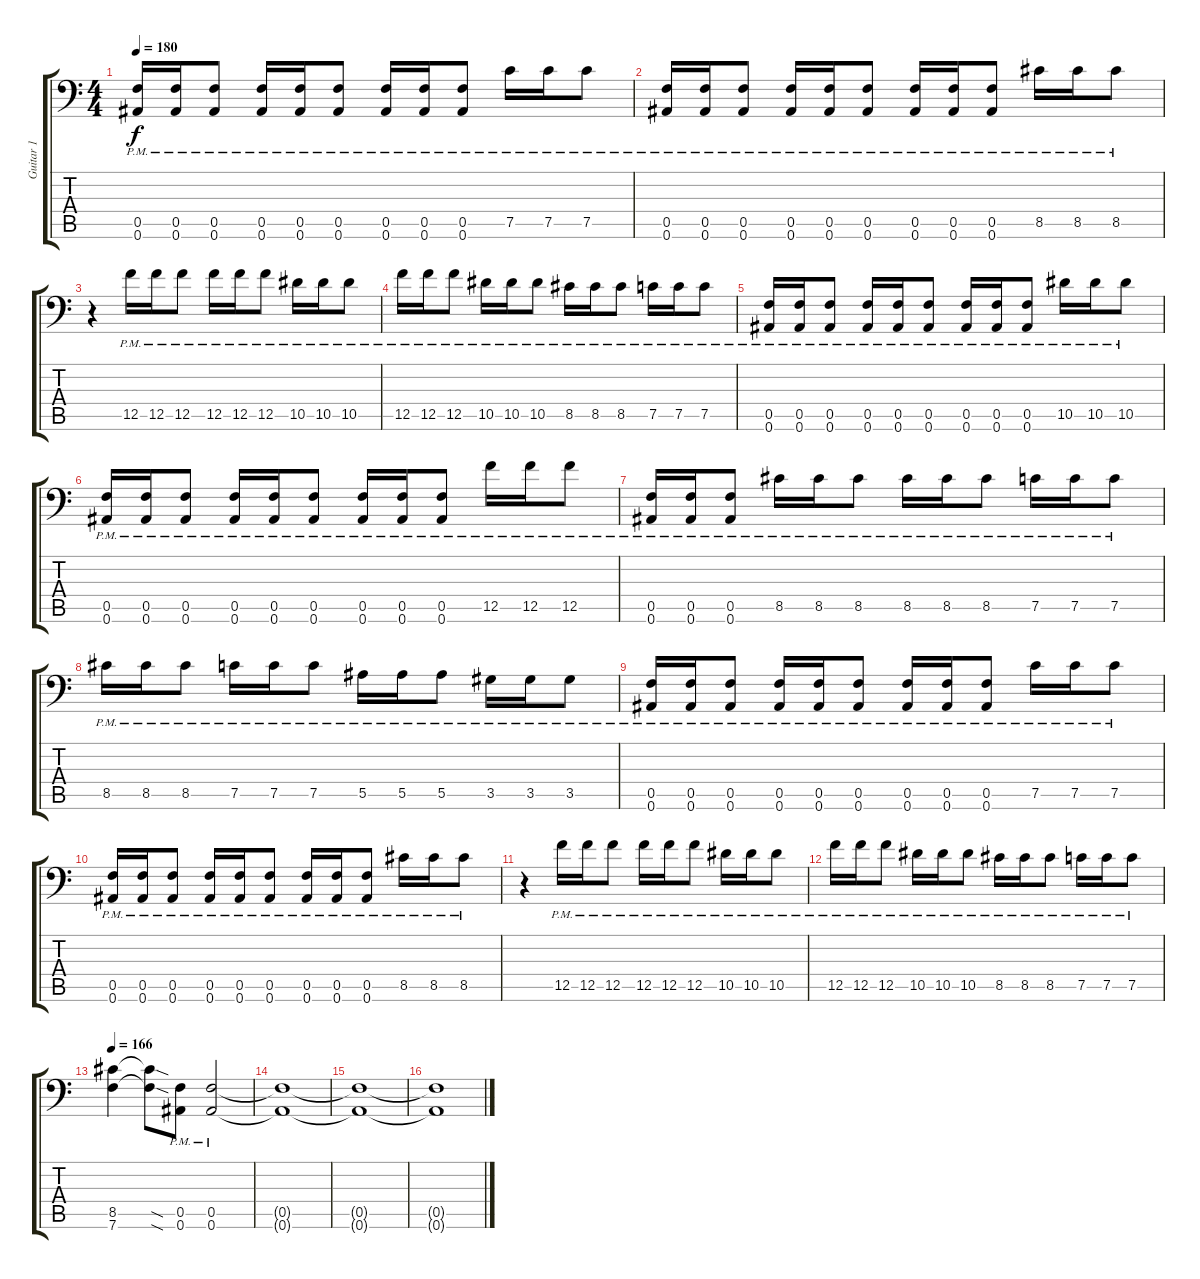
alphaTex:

\track ("Guitar 1" "Guitar 1") {instrument distortionguitar}
\staff {score tabs}
\tuning (C4 G3 Eb3 Bb2 F2 Bb1) {hide}
\ts (4 4)
\tempo 180
\clef f4
\ks c
(0.5{pm} 0.6{pm}).16{dy f} (0.5{pm} 0.6{pm}).16 (0.5{pm} 0.6{pm}).8 (0.5{pm} 0.6{pm}).16 (0.5{pm} 0.6{pm}).16 (0.5{pm} 0.6{pm}).8 (0.5{pm} 0.6{pm}).16 (0.5{pm} 0.6{pm}).16 (0.5{pm} 0.6{pm}).8 7.5{pm}.16 7.5{pm}.16 7.5{pm}.8 |
(0.5{pm} 0.6{pm}).16 (0.5{pm} 0.6{pm}).16 (0.5{pm} 0.6{pm}).8 (0.5{pm} 0.6{pm}).16 (0.5{pm} 0.6{pm}).16 (0.5{pm} 0.6{pm}).8 (0.5{pm} 0.6{pm}).16 (0.5{pm} 0.6{pm}).16 (0.5{pm} 0.6{pm}).8 8.5{pm}.16 8.5{pm}.16 8.5{pm}.8 |
r.4 12.5{pm}.16 12.5{pm}.16 12.5{pm}.8 12.5{pm}.16 12.5{pm}.16 12.5{pm}.8 10.5{pm}.16 10.5{pm}.16 10.5{pm}.8 |
12.5{pm}.16 12.5{pm}.16 12.5{pm}.8 10.5{pm}.16 10.5{pm}.16 10.5{pm}.8 8.5{pm}.16 8.5{pm}.16 8.5{pm}.8 7.5{pm}.16 7.5{pm}.16 7.5{pm}.8 |
(0.5{pm} 0.6{pm}).16 (0.5{pm} 0.6{pm}).16 (0.5{pm} 0.6{pm}).8 (0.5{pm} 0.6{pm}).16 (0.5{pm} 0.6{pm}).16 (0.5{pm} 0.6{pm}).8 (0.5{pm} 0.6{pm}).16 (0.5{pm} 0.6{pm}).16 (0.5{pm} 0.6{pm}).8 10.5{pm}.16 10.5{pm}.16 10.5{pm}.8 |
(0.5{pm} 0.6{pm}).16 (0.5{pm} 0.6{pm}).16 (0.5{pm} 0.6{pm}).8 (0.5{pm} 0.6{pm}).16 (0.5{pm} 0.6{pm}).16 (0.5{pm} 0.6{pm}).8 (0.5{pm} 0.6{pm}).16 (0.5{pm} 0.6{pm}).16 (0.5{pm} 0.6{pm}).8 12.5{pm}.16 12.5{pm}.16 12.5{pm}.8 |
(0.5{pm} 0.6{pm}).16 (0.5{pm} 0.6{pm}).16 (0.5{pm} 0.6{pm}).8 8.5{pm}.16 8.5{pm}.16 8.5{pm}.8 8.5{pm}.16 8.5{pm}.16 8.5{pm}.8 7.5{pm}.16 7.5{pm}.16 7.5{pm}.8 |
8.5{pm}.16 8.5{pm}.16 8.5{pm}.8 7.5{pm}.16 7.5{pm}.16 7.5{pm}.8 5.5{pm}.16 5.5{pm}.16 5.5{pm}.8 3.5{pm}.16 3.5{pm}.16 3.5{pm}.8 |
(0.5{pm} 0.6{pm}).16 (0.5{pm} 0.6{pm}).16 (0.5{pm} 0.6{pm}).8 (0.5{pm} 0.6{pm}).16 (0.5{pm} 0.6{pm}).16 (0.5{pm} 0.6{pm}).8 (0.5{pm} 0.6{pm}).16 (0.5{pm} 0.6{pm}).16 (0.5{pm} 0.6{pm}).8 7.5{pm}.16 7.5{pm}.16 7.5{pm}.8 |
(0.5{pm} 0.6{pm}).16 (0.5{pm} 0.6{pm}).16 (0.5{pm} 0.6{pm}).8 (0.5{pm} 0.6{pm}).16 (0.5{pm} 0.6{pm}).16 (0.5{pm} 0.6{pm}).8 (0.5{pm} 0.6{pm}).16 (0.5{pm} 0.6{pm}).16 (0.5{pm} 0.6{pm}).8 8.5{pm}.16 8.5{pm}.16 8.5{pm}.8 |
r.4 12.5{pm}.16 12.5{pm}.16 12.5{pm}.8 12.5{pm}.16 12.5{pm}.16 12.5{pm}.8 10.5{pm}.16 10.5{pm}.16 10.5{pm}.8 |
12.5{pm}.16 12.5{pm}.16 12.5{pm}.8 10.5{pm}.16 10.5{pm}.16 10.5{pm}.8 8.5{pm}.16 8.5{pm}.16 8.5{pm}.8 7.5{pm}.16 7.5{pm}.16 7.5{pm}.8 |
\tempo 166
(8.5 7.6).4 (8.5{sod t} 7.6{sod t}).8 (0.5{pm} 0.6{pm}).8 (0.5{pm} 0.6{pm}).2 |
(0.5{t} 0.6{t}).1 |
(0.5{t} 0.6{t}).1 |
(0.5{t} 0.6{t}).1
